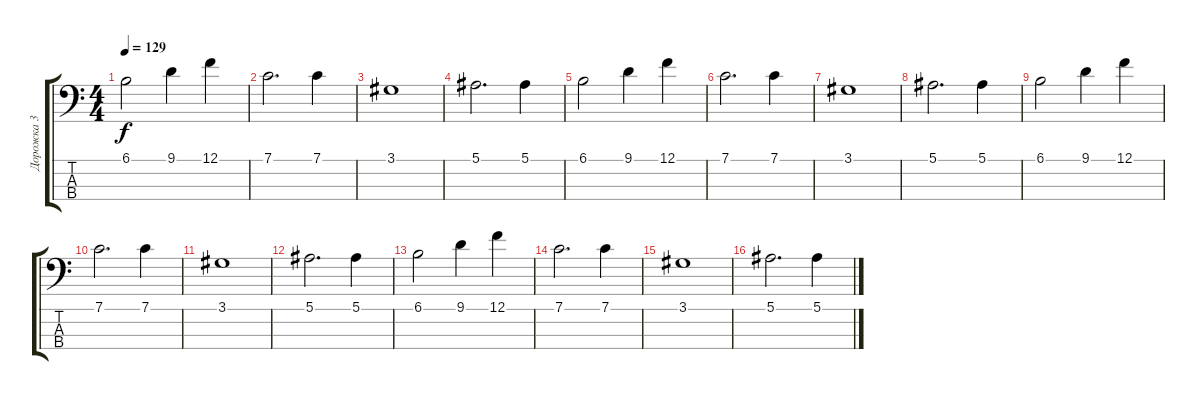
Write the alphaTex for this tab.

\track ("Дорожка 3" "Дорожка 3") {instrument electricbassfinger}
\staff {score tabs}
\tuning (F2 C2 G1 C1) {hide}
\ts (4 4)
\tempo 129
\clef f4
\ks c
6.1.2{dy f} 9.1.4 12.1.4 |
7.1.2{d} 7.1.4 |
3.1.1 |
5.1.2{d} 5.1.4 |
6.1.2 9.1.4 12.1.4 |
7.1.2{d} 7.1.4 |
3.1.1 |
5.1.2{d} 5.1.4 |
6.1.2 9.1.4 12.1.4 |
7.1.2{d} 7.1.4 |
3.1.1 |
5.1.2{d} 5.1.4 |
6.1.2 9.1.4 12.1.4 |
7.1.2{d} 7.1.4 |
3.1.1 |
5.1.2{d} 5.1.4
